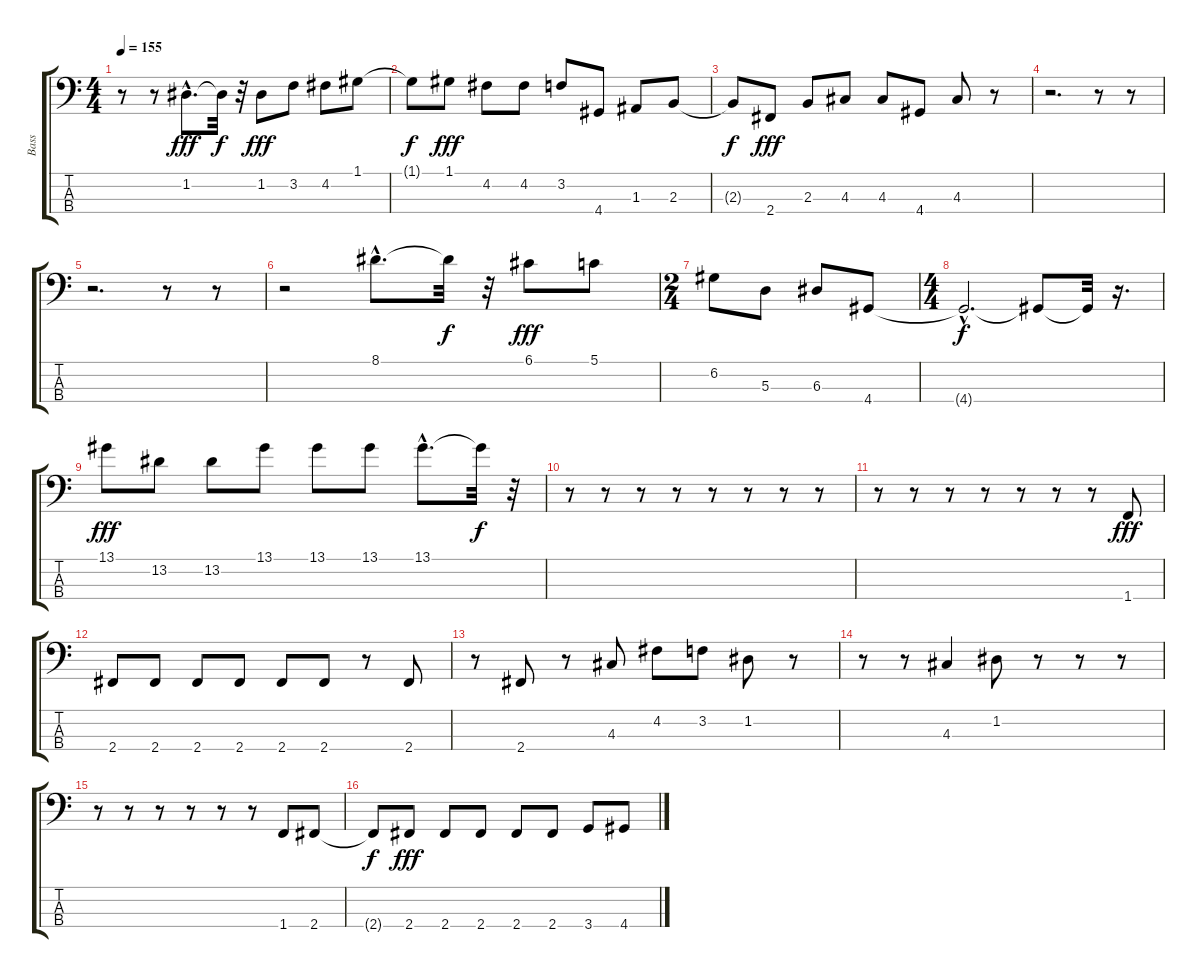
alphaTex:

\track ("Bass" "Bass") {instrument electricbassfinger}
\staff {score tabs}
\tuning (G2 D2 A1 E1) {hide}
\ts (4 4)
\tempo 155
\clef f4
\ks c
r.8{dy fff} r.8 1.2{hac}.8{d} 1.2{t}.32{dy f} r.32 1.2.8{dy fff} 3.2.8 4.2.8 1.1.8 |
1.1{t}.8{dy f} 1.1.8{dy fff} 4.2.8 4.2.8 3.2.8 4.4.8 1.3.8 2.3.8 |
2.3{t}.8{dy f} 2.4.8{dy fff} 2.3.8 4.3.8 4.3.8 4.4.8 4.3.8 r.8 |
r.2{d} r.8 r.8 |
r.2{d} r.8 r.8 |
r.2 8.1{hac}.8{d} 8.1{t}.32{dy f} r.32 6.1.8{dy fff} 5.1.8 |
\ts (2 4)
6.2.8 5.3.8 6.3.8 4.4.8 |
\ts (4 4)
4.4{hac t}.2{d dy f} 4.4{t}.8 4.4{t}.32 r.16{d} |
13.1.8{dy fff} 13.2.8 13.2.8 13.1.8 13.1.8 13.1.8 13.1{hac}.8{d} 13.1{t}.32{dy f} r.32 |
r.8 r.8 r.8 r.8 r.8 r.8 r.8 r.8 |
r.8 r.8 r.8 r.8 r.8 r.8 r.8 1.4.8{dy fff} |
2.4.8 2.4.8 2.4.8 2.4.8 2.4.8 2.4.8 r.8 2.4.8 |
r.8 2.4.8 r.8 4.3.8 4.2.8 3.2.8 1.2.8 r.8 |
r.8 r.8 4.3.4 1.2.8 r.8 r.8 r.8 |
r.8 r.8 r.8 r.8 r.8 r.8 1.4.8 2.4.8 |
2.4{t}.8{dy f} 2.4.8{dy fff} 2.4.8 2.4.8 2.4.8 2.4.8 3.4.8 4.4.8
